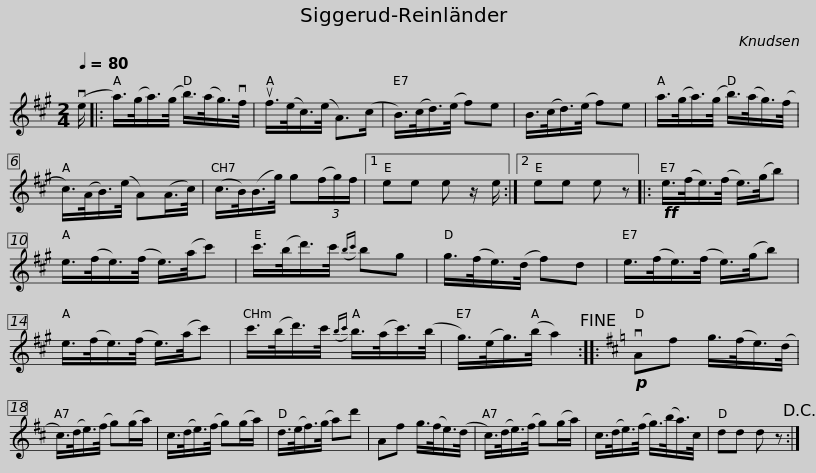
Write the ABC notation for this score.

X:1
L:1/8
Q:1/4=80
M:2/4
I:linebreak $
K:A
V:1 treble
V:1
 (ve/ |: a/>)(g/a/>)(g/ b/>)(a/g/>)vf/ | uf/>(e/c/>)(e/ A>)(c | B/>)(c/d/>)(e/ f)e | B/>(c/d/>)(e/ f)e |$ %5
 a/>(g/a/>)(g/ b/>)(a/g/>)(f/ | c/>)(A/B/>)(e/ A)(A/>c/) | (c/>B/)(B/>g/) g(3(f/g/)f/ |1 ee e z/ e/ :|2 ee e z |:$ %10
!ff! e/>(f/e/>)(f/ e/>)(g/b) | e/>(f/e/>)(f/ e/>)(a/c') | c'/>(b/d'/>)c'/({bc')} bg | g/>(f/e/>)(d/ f)d | e/>(f/e/>)(f/ e/>)(g/b) |$ %15
 e/>(f/e/>)(f/ e/>)(a/c') | c'/>(b/d'/>)c'/({bc')} b/>(a/c'/>)(b/ | g/>)(e/g/>)(b/ a2)!fine! ::[K:D]!p! vAf g/>(f/e/>)(d/ |$ c/>)(d/e/>)(f/ g)(g/a/) | %20
 c/>(d/e/>)(f/ g)(g/a/) | d/>(e/f/>)(g/ a)d' |$ Af g/>(f/e/>)(d/ | c/>)(d/e/>)(f/ g)(g/a/) | c/>(d/e/>)(f/ g/>)(b/a/>)c/ | %25
 dd d z!D.C.! :| %26
